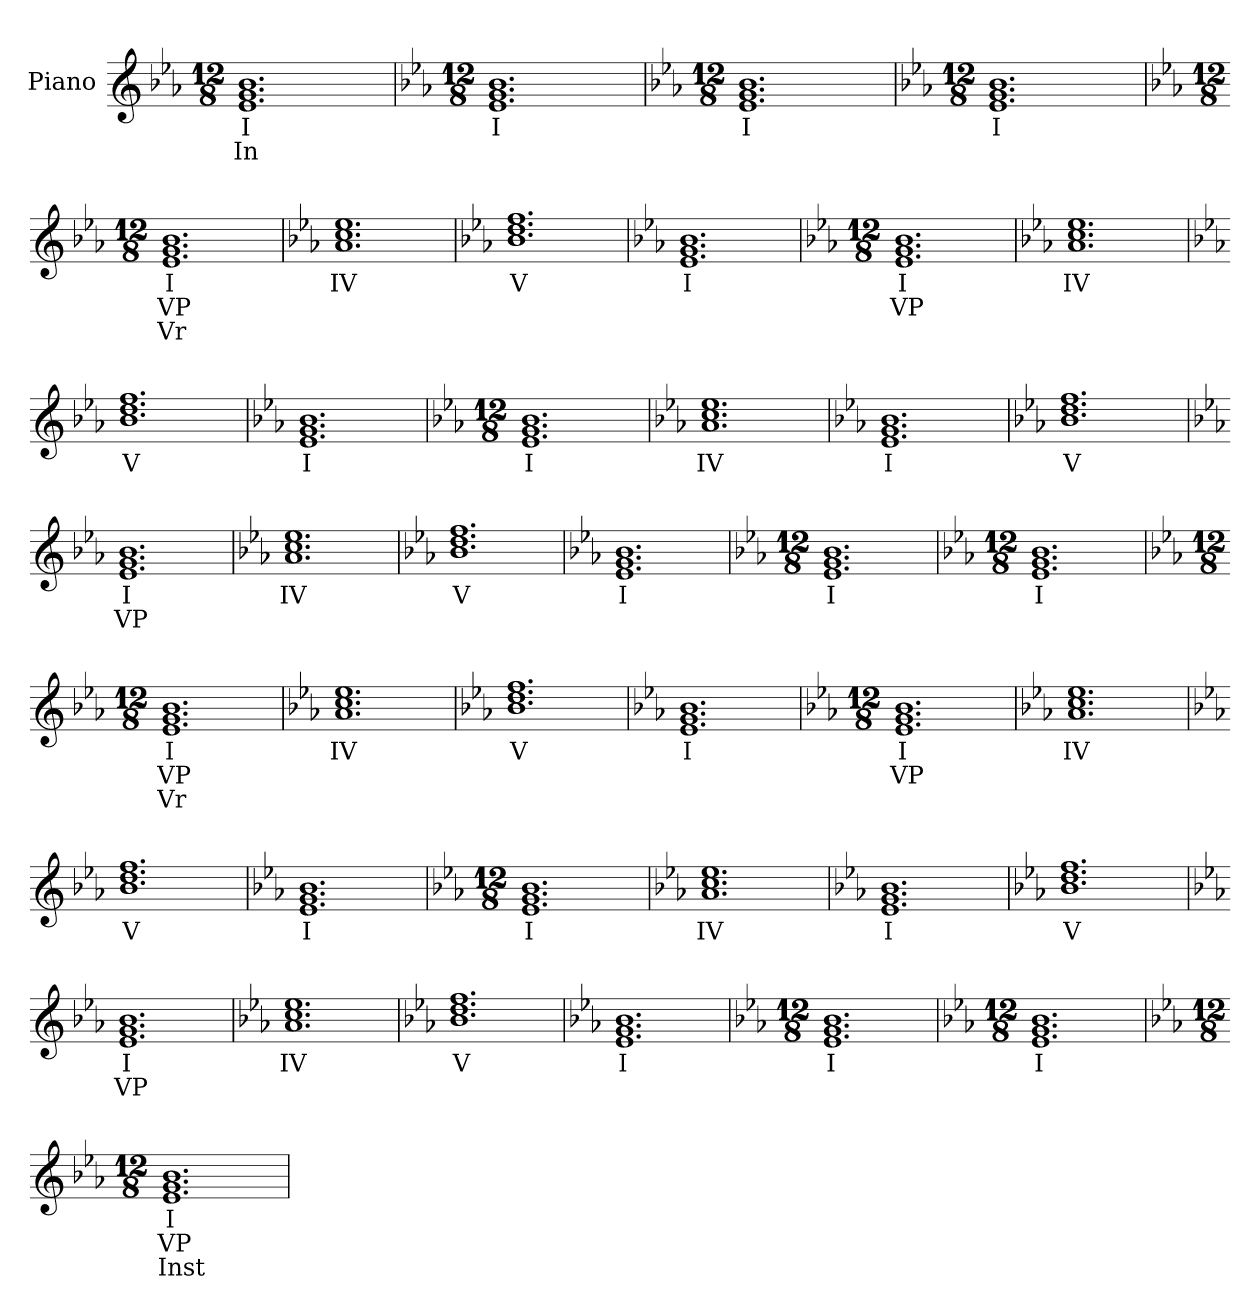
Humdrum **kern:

**kern	**text	**text	**text
*part1	*part1	*part1	*part1
*staff1	*staff1	*staff1	*staff1
*I"Piano	*	*	*
*I'Pno	*	*	*
*k[b-e-a-]	*	*	*
*E-:	*	*	*
*M12/8	*	*	*
=	=	=	=
1.e- 1.g 1.b-	I	In	.
=	=	=	=
*k[b-e-a-]	*	*	*
*E-:	*	*	*
*M12/8	*	*	*
1.e- 1.g 1.b-	I	.	.
=	=	=	=
*k[b-e-a-]	*	*	*
*E-:	*	*	*
*M12/8	*	*	*
1.e- 1.g 1.b-	I	.	.
=	=	=	=
*k[b-e-a-]	*	*	*
*E-:	*	*	*
*M12/8	*	*	*
1.e- 1.g 1.b-	I	.	.
=	=	=	=
*k[b-e-a-]	*	*	*
*E-:	*	*	*
*M12/8	*	*	*
1.e- 1.g 1.b-	I	VP	Vr
=	=	=	=
*k[b-e-a-]	*	*	*
*E-:	*	*	*
1.a- 1.cc 1.ee-	IV	.	.
=	=	=	=
*k[b-e-a-]	*	*	*
*E-:	*	*	*
1.b- 1.dd 1.ff	V	.	.
=	=	=	=
*k[b-e-a-]	*	*	*
*E-:	*	*	*
1.e- 1.g 1.b-	I	.	.
=	=	=	=
*k[b-e-a-]	*	*	*
*E-:	*	*	*
*M12/8	*	*	*
1.e- 1.g 1.b-	I	VP	.
=	=	=	=
*k[b-e-a-]	*	*	*
*E-:	*	*	*
1.a- 1.cc 1.ee-	IV	.	.
=	=	=	=
*k[b-e-a-]	*	*	*
*E-:	*	*	*
1.b- 1.dd 1.ff	V	.	.
=	=	=	=
*k[b-e-a-]	*	*	*
*E-:	*	*	*
1.e- 1.g 1.b-	I	.	.
=	=	=	=
*k[b-e-a-]	*	*	*
*E-:	*	*	*
*M12/8	*	*	*
1.e- 1.g 1.b-	I	.	.
=	=	=	=
*k[b-e-a-]	*	*	*
*E-:	*	*	*
1.a- 1.cc 1.ee-	IV	.	.
=	=	=	=
*k[b-e-a-]	*	*	*
*E-:	*	*	*
1.e- 1.g 1.b-	I	.	.
=	=	=	=
*k[b-e-a-]	*	*	*
*E-:	*	*	*
1.b- 1.dd 1.ff	V	.	.
=	=	=	=
*k[b-e-a-]	*	*	*
*E-:	*	*	*
1.e- 1.g 1.b-	I	VP	.
=	=	=	=
*k[b-e-a-]	*	*	*
*E-:	*	*	*
1.a- 1.cc 1.ee-	IV	.	.
=	=	=	=
*k[b-e-a-]	*	*	*
*E-:	*	*	*
1.b- 1.dd 1.ff	V	.	.
=	=	=	=
*k[b-e-a-]	*	*	*
*E-:	*	*	*
1.e- 1.g 1.b-	I	.	.
=	=	=	=
*k[b-e-a-]	*	*	*
*E-:	*	*	*
*M12/8	*	*	*
1.e- 1.g 1.b-	I	.	.
=	=	=	=
*k[b-e-a-]	*	*	*
*E-:	*	*	*
*M12/8	*	*	*
1.e- 1.g 1.b-	I	.	.
=	=	=	=
*k[b-e-a-]	*	*	*
*E-:	*	*	*
*M12/8	*	*	*
1.e- 1.g 1.b-	I	VP	Vr
=	=	=	=
*k[b-e-a-]	*	*	*
*E-:	*	*	*
1.a- 1.cc 1.ee-	IV	.	.
=	=	=	=
*k[b-e-a-]	*	*	*
*E-:	*	*	*
1.b- 1.dd 1.ff	V	.	.
=	=	=	=
*k[b-e-a-]	*	*	*
*E-:	*	*	*
1.e- 1.g 1.b-	I	.	.
=	=	=	=
*k[b-e-a-]	*	*	*
*E-:	*	*	*
*M12/8	*	*	*
1.e- 1.g 1.b-	I	VP	.
=	=	=	=
*k[b-e-a-]	*	*	*
*E-:	*	*	*
1.a- 1.cc 1.ee-	IV	.	.
=	=	=	=
*k[b-e-a-]	*	*	*
*E-:	*	*	*
1.b- 1.dd 1.ff	V	.	.
=	=	=	=
*k[b-e-a-]	*	*	*
*E-:	*	*	*
1.e- 1.g 1.b-	I	.	.
=	=	=	=
*k[b-e-a-]	*	*	*
*E-:	*	*	*
*M12/8	*	*	*
1.e- 1.g 1.b-	I	.	.
=	=	=	=
*k[b-e-a-]	*	*	*
*E-:	*	*	*
1.a- 1.cc 1.ee-	IV	.	.
=	=	=	=
*k[b-e-a-]	*	*	*
*E-:	*	*	*
1.e- 1.g 1.b-	I	.	.
=	=	=	=
*k[b-e-a-]	*	*	*
*E-:	*	*	*
1.b- 1.dd 1.ff	V	.	.
=	=	=	=
*k[b-e-a-]	*	*	*
*E-:	*	*	*
1.e- 1.g 1.b-	I	VP	.
=	=	=	=
*k[b-e-a-]	*	*	*
*E-:	*	*	*
1.a- 1.cc 1.ee-	IV	.	.
=	=	=	=
*k[b-e-a-]	*	*	*
*E-:	*	*	*
1.b- 1.dd 1.ff	V	.	.
=	=	=	=
*k[b-e-a-]	*	*	*
*E-:	*	*	*
1.e- 1.g 1.b-	I	.	.
=	=	=	=
*k[b-e-a-]	*	*	*
*E-:	*	*	*
*M12/8	*	*	*
1.e- 1.g 1.b-	I	.	.
=	=	=	=
*k[b-e-a-]	*	*	*
*E-:	*	*	*
*M12/8	*	*	*
1.e- 1.g 1.b-	I	.	.
=	=	=	=
*k[b-e-a-]	*	*	*
*E-:	*	*	*
*M12/8	*	*	*
1.e- 1.g 1.b-	I	VP	Inst
=	=	=	=
*-	*-	*-	*-
